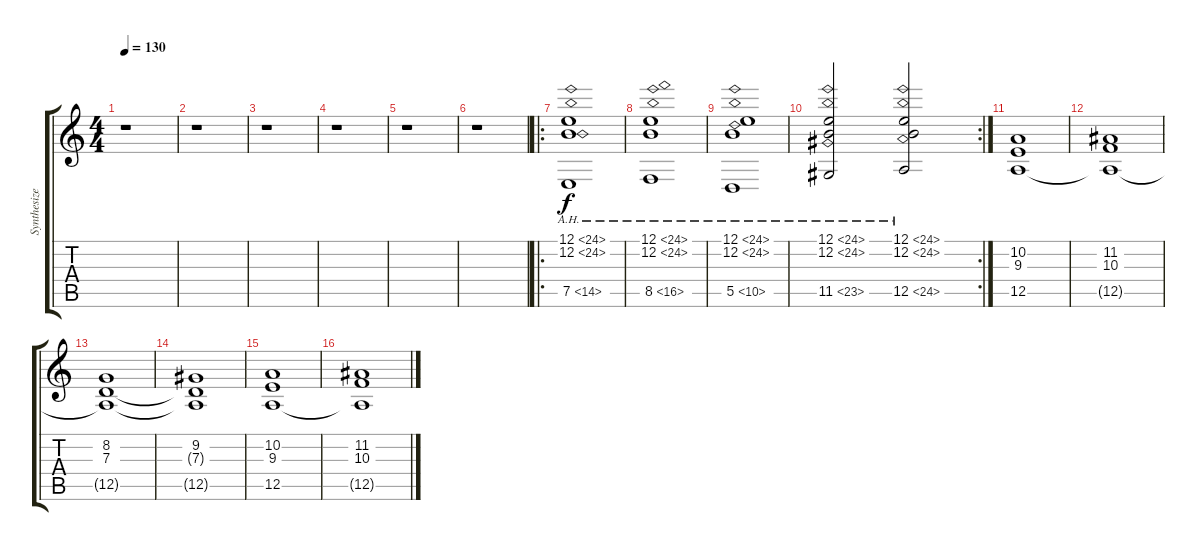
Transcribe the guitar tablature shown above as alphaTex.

\track ("Synthesizer" "Synthesize") {instrument stringensemble2}
\staff {score tabs}
\tuning (E4 B3 G3 D3 A2 D2) {hide}
\ts (4 4)
\tempo 130
\clef g2
\ks c
r.1{dy f} |
r.1 |
r.1 |
r.1 |
r.1 |
r.1 |
\ro
(12.1{ah 12} 12.2{ah 12} 7.5{ah 7}).1 |
(12.1{ah 12} 12.2{ah 12} 8.5{ah 8}).1 |
(12.1{ah 12} 12.2{ah 12} 5.5{ah 5}).1 |
\rc 2
(12.1{ah 12} 12.2{ah 12} 11.5{ah 12}).2 (12.1{ah 12} 12.2{ah 12} 12.5{ah 12}).2 |
(10.2 9.3 12.5).1 |
(11.2 10.3 12.5{t}).1 |
(8.2 7.3 12.5{t}).1 |
(9.2 7.3{t} 12.5{t}).1 |
(10.2 9.3 12.5).1 |
(11.2 10.3 12.5{t}).1
